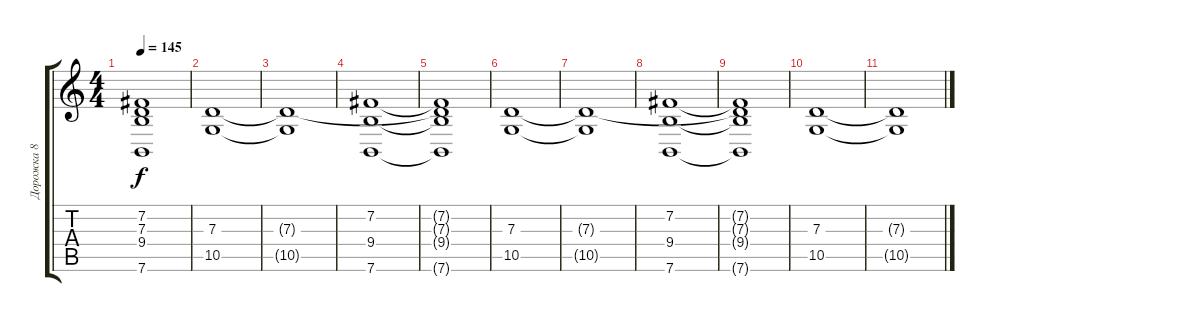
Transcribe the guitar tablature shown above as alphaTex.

\track ("Дорожка 8" "Дорожка 8") {instrument electricgrandpiano}
\staff {score tabs}
\tuning (E4 B3 G3 D3 A2 E2) {hide}
\ts (4 4)
\tempo 145
\clef g2
\ks c
(7.2{t} 7.3{t} 9.4{t} 7.6{t}).1{dy f} |
(7.3 10.5).1 |
(7.3{t} 10.5{t}).1 |
(7.2 9.4 7.6).1 |
(7.2{t} 7.3{t} 9.4{t} 7.6{t}).1 |
(7.3 10.5).1 |
(7.3{t} 10.5{t}).1 |
(7.2 9.4 7.6).1 |
(7.2{t} 7.3{t} 9.4{t} 7.6{t}).1 |
(7.3 10.5).1 |
(7.3{t} 10.5{t}).1
